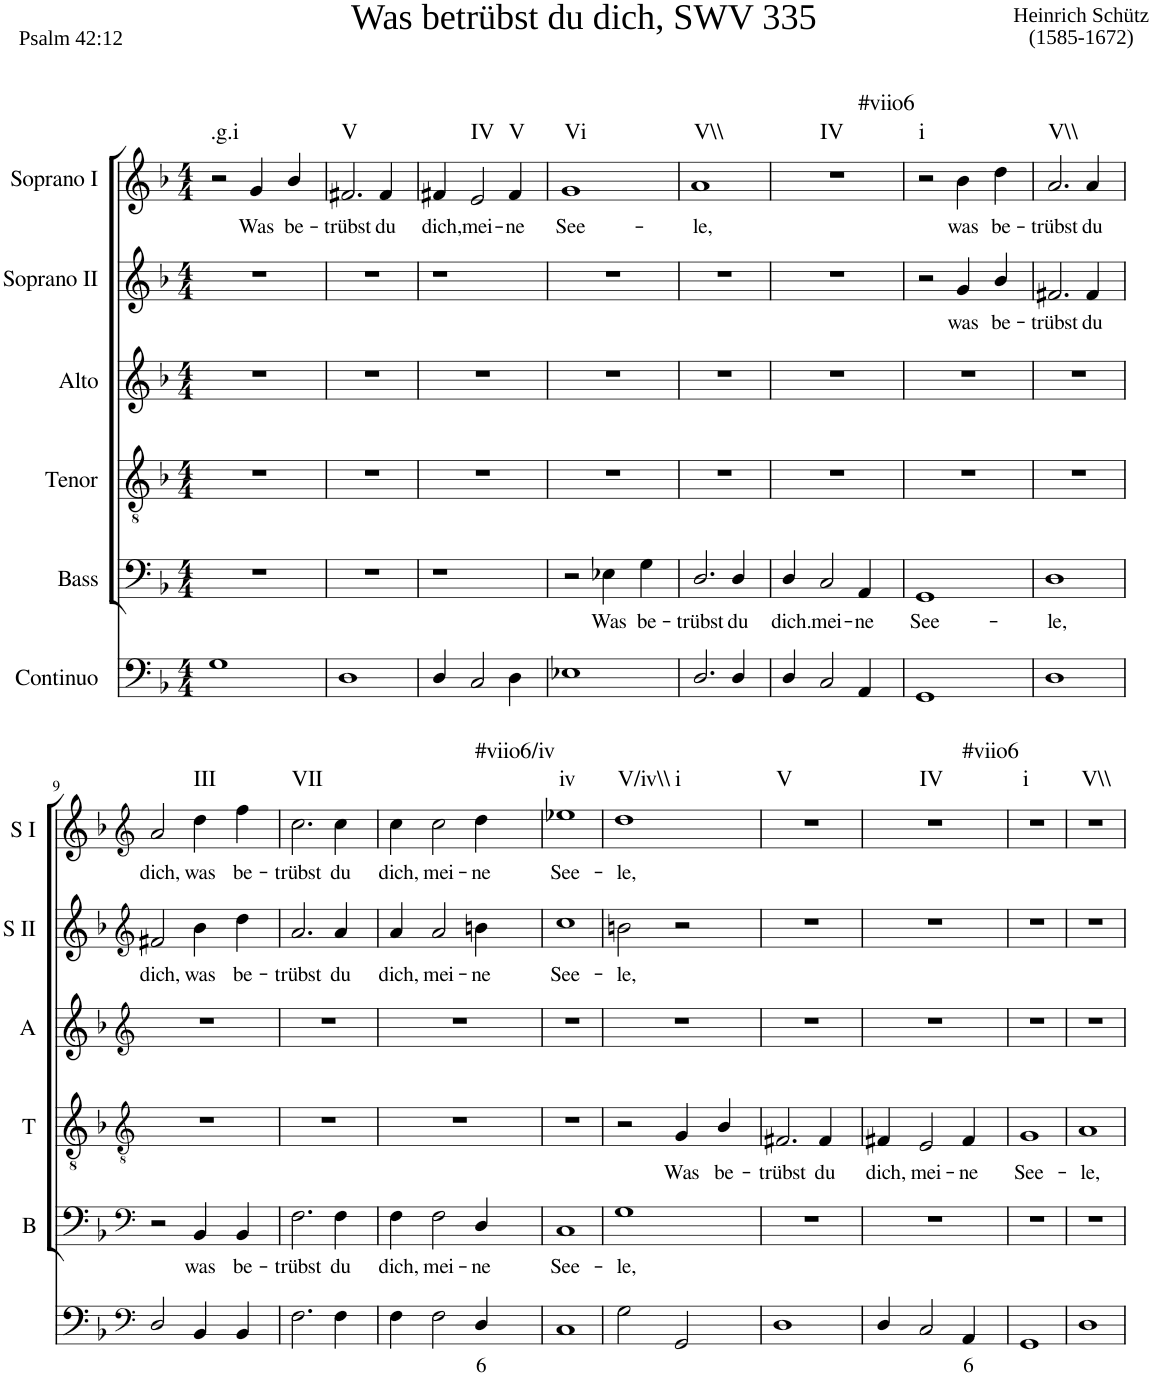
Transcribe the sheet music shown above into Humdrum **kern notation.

**kern	**text	**kern	**text	**kern	**text	**kern	**kern	**text	**kern	**text	**harte
*part6	*part6	*part5	*part5	*part4	*part4	*part3	*part2	*part2	*part1	*part1	*part1
*staff6	*staff6	*staff5	*staff5	*staff4	*staff4	*staff3	*staff2	*staff2	*staff1	*staff1	*
*I"Continuo	*	*I"Bass	*	*I"Tenor	*	*I"Alto	*I"Soprano II	*	*I"Soprano I	*	*
*	*	*I'B	*	*I'T	*	*I'A	*I'S II	*	*I'S I	*	*
*clefF4	*	*clefF4	*	*clefGv2	*	*clefG2	*clefG2	*	*clefG2	*	*
*k[b-]	*	*k[b-]	*	*k[b-]	*	*k[b-]	*k[b-]	*	*k[b-]	*	*
*M4/4	*	*M4/4	*	*M4/4	*	*M4/4	*M4/4	*	*M4/4	*	*
=1	=1	=1	=1	=1	=1	=1	=1	=1	=1	=1	=1
!	!	!	!	!	!	!	!	!	!LO:TX:a:t=Psalm 42&colon;12	!	!
!	!	!	!	!	!	!	!	!	!LO:TX:a:t=Was betrübst du dich, SWV 335	!	!
!	!	!	!	!	!	!	!	!	!LO:TX:a:t=Heinrich Schütz	!	!
!	!	!	!	!	!	!	!	!	!LO:TX:a:t=(1585-1672)	!	!LO:H:kt=.g.i
1G	.	1r	.	1r	.	1r	1r	.	2r	.	N
!	!	!	!	!	!	!	!	!	!	!LO:LY:b	!
.	.	.	.	.	.	.	.	.	4g/	Was	.
!	!	!	!	!	!	!	!	!	!	!LO:LY:b	!
.	.	.	.	.	.	.	.	.	4b-/	be-	.
=2	=2	=2	=2	=2	=2	=2	=2	=2	=2	=2	=2
!	!	!	!	!	!	!	!	!	!	!LO:LY:b	!LO:H:kt=V
1D	.	1r	.	1r	.	1r	1r	.	2.f#X/	trübst	N
!	!	!	!	!	!	!	!	!	!	!LO:LY:b	!
.	.	.	.	.	.	.	.	.	4f#/	du	.
=3	=3	=3	=3	=3	=3	=3	=3	=3	=3	=3	=3
!	!	!	!	!	!	!	!	!	!	!LO:LY:b	!
4D/	.	1r	.	1r	.	1r	1r	.	4f#X/	dich,	.
!	!	!	!	!	!	!	!	!	!	!LO:LY:b	!LO:H:kt=IV
2C/	.	.	.	.	.	.	.	.	2e/	mei-	N
!	!	!	!	!	!	!	!	!	!	!LO:LY:b	!LO:H:kt=V
4D\	.	.	.	.	.	.	.	.	4f#/	ne	N
=4	=4	=4	=4	=4	=4	=4	=4	=4	=4	=4	=4
!	!	!	!	!	!	!	!	!	!	!LO:LY:b	!LO:H:kt=Vi
1E-X	.	2r	.	1r	.	1r	1r	.	1g	See-	N
!	!	!	!LO:LY:b	!	!	!	!	!	!	!	!
.	.	4E-X\	Was	.	.	.	.	.	.	.	.
!	!	!	!LO:LY:b	!	!	!	!	!	!	!	!
.	.	4G\	be-	.	.	.	.	.	.	.	.
=5	=5	=5	=5	=5	=5	=5	=5	=5	=5	=5	=5
!	!	!	!LO:LY:b	!	!	!	!	!	!	!LO:LY:b	!LO:H:kt=V\\
2.D/	.	2.D/	trübst	1r	.	1r	1r	.	1a	le,	N
!	!	!	!LO:LY:b	!	!	!	!	!	!	!	!
4D/	.	4D/	du	.	.	.	.	.	.	.	.
=6	=6	=6	=6	=6	=6	=6	=6	=6	=6	=6	=6
!	!	!	!LO:LY:b	!	!	!	!	!	!	!	!LO:H:n=1:kt=IV
!	!	!	!	!	!	!	!	!	!	!	!LO:H:n=2:kt=#viio6
4D/	.	4D/	dich.	1r	.	1r	1r	.	1r	.	N N
!	!	!	!LO:LY:b	!	!	!	!	!	!	!	!
2C/	.	2C/	mei-	.	.	.	.	.	.	.	.
!	!	!	!LO:LY:b	!	!	!	!	!	!	!	!
4AA/	.	4AA/	ne	.	.	.	.	.	.	.	.
=7	=7	=7	=7	=7	=7	=7	=7	=7	=7	=7	=7
!	!	!	!LO:LY:b	!	!	!	!	!	!	!	!LO:H:kt=i
1GG	.	1GG	See-	1r	.	1r	2r	.	2r	.	N
!	!	!	!	!	!	!	!	!LO:LY:b	!	!LO:LY:b	!
.	.	.	.	.	.	.	4g/	was	4b-\	was	.
!	!	!	!	!	!	!	!	!LO:LY:b	!	!LO:LY:b	!
.	.	.	.	.	.	.	4b-/	be-	4dd\	be-	.
=8	=8	=8	=8	=8	=8	=8	=8	=8	=8	=8	=8
!	!	!	!LO:LY:b	!	!	!	!	!LO:LY:b	!	!LO:LY:b	!LO:H:kt=V\\
1D	.	1D	le,	1r	.	1r	2.f#X/	trübst	2.a/	trübst	N
!	!	!	!	!	!	!	!	!LO:LY:b	!	!LO:LY:b	!
.	.	.	.	.	.	.	4f#/	du	4a/	du	.
!!LO:LB:g=z
=9	=9	=9	=9	=9	=9	=9	=9	=9	=9	=9	=9
*clefF4	*	*clefF4	*	*clefGv2	*	*clefG2	*clefG2	*	*clefG2	*	*
!	!	!	!	!	!	!	!	!LO:LY:b	!	!LO:LY:b	!
2D/	.	2r	.	1r	.	1r	2f#X/	dich,	2a/	dich,	.
!	!	!	!LO:LY:b	!	!	!	!	!LO:LY:b	!	!LO:LY:b	!LO:H:kt=III
4BB-/	.	4BB-/	was	.	.	.	4b-\	was	4dd\	was	N
!	!	!	!LO:LY:b	!	!	!	!	!LO:LY:b	!	!LO:LY:b	!
4BB-/	.	4BB-/	be-	.	.	.	4dd\	be-	4ff\	be-	.
=10	=10	=10	=10	=10	=10	=10	=10	=10	=10	=10	=10
!	!	!	!LO:LY:b	!	!	!	!	!LO:LY:b	!	!LO:LY:b	!LO:H:kt=VII
2.F\	.	2.F\	trübst	1r	.	1r	2.a/	trübst	2.cc\	trübst	N
!	!	!	!LO:LY:b	!	!	!	!	!LO:LY:b	!	!LO:LY:b	!
4F\	.	4F\	du	.	.	.	4a/	du	4cc\	du	.
=11	=11	=11	=11	=11	=11	=11	=11	=11	=11	=11	=11
!	!	!	!LO:LY:b	!	!	!	!	!LO:LY:b	!	!LO:LY:b	!
4F\	.	4F\	dich,	1r	.	1r	4a/	dich,	4cc\	dich,	.
!	!	!	!LO:LY:b	!	!	!	!	!LO:LY:b	!	!LO:LY:b	!
2F\	.	2F\	mei-	.	.	.	2a/	mei-	2cc\	mei-	.
!	!LO:LY:b	!	!LO:LY:b	!	!	!	!	!LO:LY:b	!	!LO:LY:b	!LO:H:kt=#viio6/iv
4D/	6	4D/	ne	.	.	.	4bn\	ne	4dd\	ne	N
=12	=12	=12	=12	=12	=12	=12	=12	=12	=12	=12	=12
!	!	!	!LO:LY:b	!	!	!	!	!LO:LY:b	!	!LO:LY:b	!LO:H:kt=iv
1C	.	1C	See-	1r	.	1r	1cc	See-	1ee-X	See-	N
=13	=13	=13	=13	=13	=13	=13	=13	=13	=13	=13	=13
!	!	!	!LO:LY:b	!	!	!	!	!LO:LY:b	!	!LO:LY:b	!LO:H:n=1:kt=V/iv\\
!	!	!	!	!	!	!	!	!	!	!	!LO:H:n=2:kt=i
2G\	.	1G	le,	2r	.	1r	2bn\	le,	1dd	le,	N N
!	!	!	!	!	!LO:LY:b	!	!	!	!	!	!
2GG/	.	.	.	4G/	Was	.	2r	.	.	.	.
!	!	!	!	!	!LO:LY:b	!	!	!	!	!	!
.	.	.	.	4B-/	be-	.	.	.	.	.	.
=14	=14	=14	=14	=14	=14	=14	=14	=14	=14	=14	=14
!	!	!	!	!	!LO:LY:b	!	!	!	!	!	!LO:H:kt=V
1D	.	1r	.	2.F#X/	trübst	1r	1r	.	1r	.	N
!	!	!	!	!	!LO:LY:b	!	!	!	!	!	!
.	.	.	.	4F#/	du	.	.	.	.	.	.
=15	=15	=15	=15	=15	=15	=15	=15	=15	=15	=15	=15
!	!	!	!	!	!LO:LY:b	!	!	!	!	!	!LO:H:n=1:kt=IV
!	!	!	!	!	!	!	!	!	!	!	!LO:H:n=2:kt=#viio6
4D/	.	1r	.	4F#X/	dich,	1r	1r	.	1r	.	N N
!	!	!	!	!	!LO:LY:b	!	!	!	!	!	!
2C/	.	.	.	2E/	mei-	.	.	.	.	.	.
!	!LO:LY:b	!	!	!	!LO:LY:b	!	!	!	!	!	!
4AA/	6	.	.	4F#/	ne	.	.	.	.	.	.
=16	=16	=16	=16	=16	=16	=16	=16	=16	=16	=16	=16
!	!	!	!	!	!LO:LY:b	!	!	!	!	!	!LO:H:kt=i
1GG	.	1r	.	1G	See-	1r	1r	.	1r	.	N
=17	=17	=17	=17	=17	=17	=17	=17	=17	=17	=17	=17
!	!	!	!	!	!LO:LY:b	!	!	!	!	!	!LO:H:kt=V\\
1D	.	1r	.	1A	le,	1r	1r	.	1r	.	N
=	=	=	=	=	=	=	=	=	=	=	=
*-	*-	*-	*-	*-	*-	*-	*-	*-	*-	*-	*-
